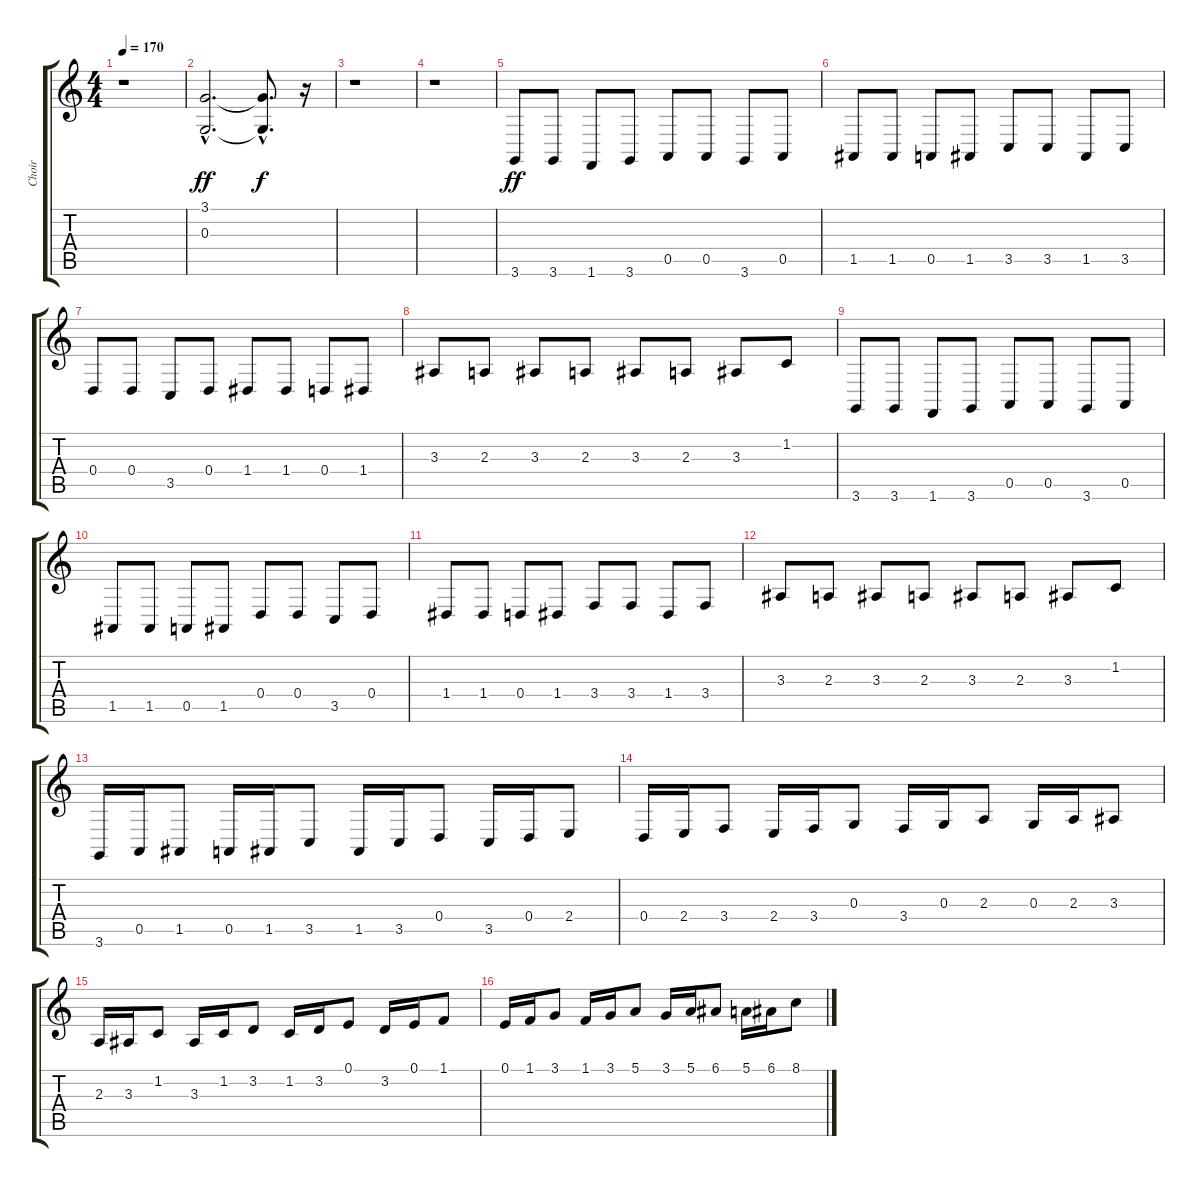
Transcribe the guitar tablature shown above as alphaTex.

\track ("Choir" "Choir") {instrument choiraahs}
\staff {score tabs}
\tuning (E4 B3 G3 D3 A2 E2) {hide}
\ts (4 4)
\tempo 170
\clef g2
\ks c
r.1{dy f} |
(3.1{hac} 0.3{hac}).2{d dy ff} (3.1{hac t} 0.3{hac t}).8{d dy f} r.16 |
r.1 |
r.1 |
3.6.8{dy ff} 3.6.8 1.6.8 3.6.8 0.5.8 0.5.8 3.6.8 0.5.8 |
1.5.8 1.5.8 0.5.8 1.5.8 3.5.8 3.5.8 1.5.8 3.5.8 |
0.4.8 0.4.8 3.5.8 0.4.8 1.4.8 1.4.8 0.4.8 1.4.8 |
3.3.8 2.3.8 3.3.8 2.3.8 3.3.8 2.3.8 3.3.8 1.2.8 |
3.6.8 3.6.8 1.6.8 3.6.8 0.5.8 0.5.8 3.6.8 0.5.8 |
1.5.8 1.5.8 0.5.8 1.5.8 0.4.8 0.4.8 3.5.8 0.4.8 |
1.4.8 1.4.8 0.4.8 1.4.8 3.4.8 3.4.8 1.4.8 3.4.8 |
3.3.8 2.3.8 3.3.8 2.3.8 3.3.8 2.3.8 3.3.8 1.2.8 |
3.6.16 0.5.16 1.5.8 0.5.16 1.5.16 3.5.8 1.5.16 3.5.16 0.4.8 3.5.16 0.4.16 2.4.8 |
0.4.16 2.4.16 3.4.8 2.4.16 3.4.16 0.3.8 3.4.16 0.3.16 2.3.8 0.3.16 2.3.16 3.3.8 |
2.3.16 3.3.16 1.2.8 3.3.16 1.2.16 3.2.8 1.2.16 3.2.16 0.1.8 3.2.16 0.1.16 1.1.8 |
0.1.16 1.1.16 3.1.8 1.1.16 3.1.16 5.1.8 3.1.16 5.1.16 6.1.8 5.1.16 6.1.16 8.1.8
